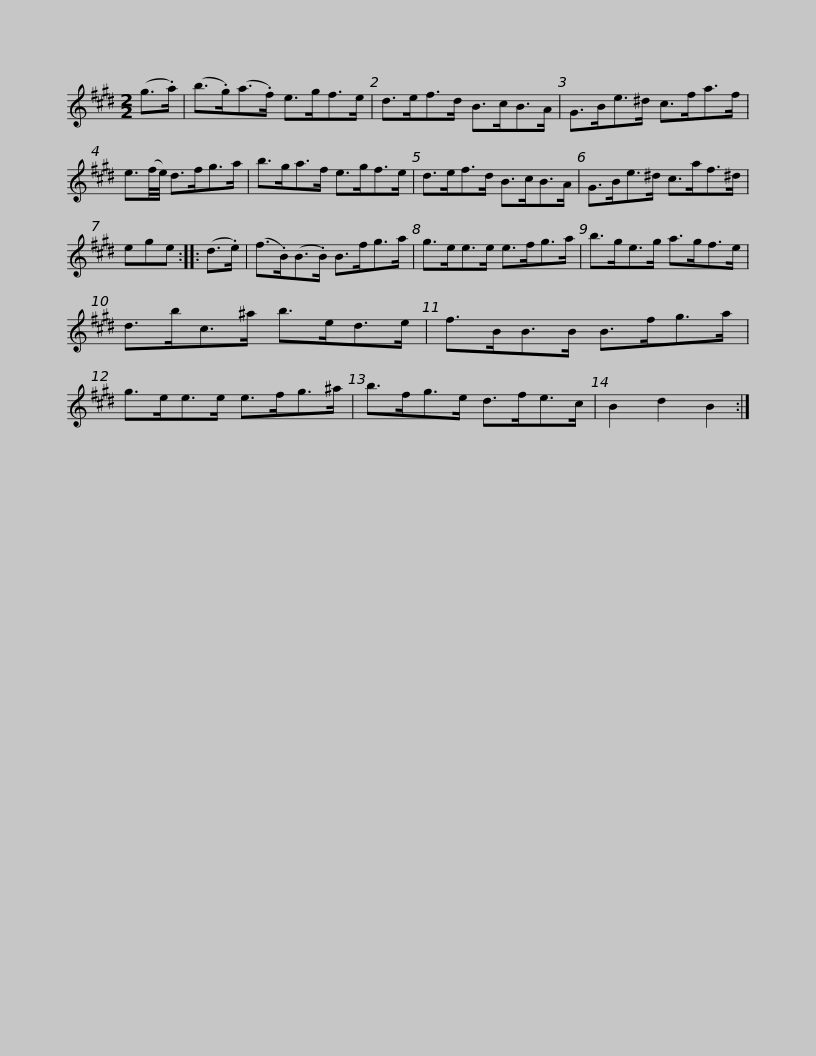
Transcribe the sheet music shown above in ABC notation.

X:1
L:1/8
M:2/2
I:linebreak $
K:E
V:1 treble
V:1
 (g>.a) | (b>.g)(a>.f) e>gf>e | d>ef>d B>cB>A | G>Be>^d c>fa>f | e3/2(f/4e/4) d>fg>a |$ %5
 b>ga>f e>gf>e | d>ef>d B>cB>A | G>Be>^d c>af>^d | ege :: (d>.e) |$ %10
 (f>.B)(B>.B) B>fg>a | g>ee>e e>fg>a | b>ge>g a>gf>e | d>bc>^a b>ed>e |$ f>BB>B B>fg>a | %15
 g>ee>e e>fg>^a | b>fg>e d>fe>c | B2 d2 B2 :| %18
